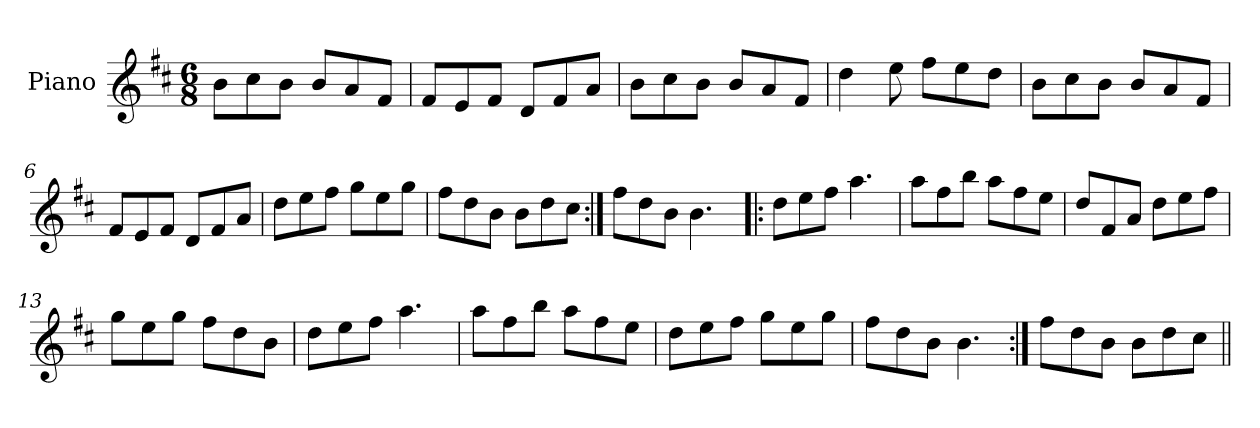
**kern
*part1
*staff1
*I"Piano
*I'Pno
*clefG2
*k[f#c#]
*b:
*M6/8
=1
8b\L
8cc#\
8b\J
8b/L
8a/
8f#/J
=2
8f#/L
8e/
8f#/J
8d/L
8f#/
8a/J
=3
8b\L
8cc#\
8b\J
8b/L
8a/
8f#/J
=4
4dd\
8ee\
8ff#\L
8ee\
8dd\J
=5
8b\L
8cc#\
8b\J
8b/L
8a/
8f#/J
=6
8f#/L
8e/
8f#/J
8d/L
8f#/
8a/J
=7
8dd\L
8ee\
8ff#\J
8gg\L
8ee\
8gg\J
=8
8ff#\L
8dd\
8b\J
8b\L
8dd\
8cc#\J
=9:|!
8ff#\L
8dd\
8b\J
4.b\
=10!|:
8dd\L
8ee\
8ff#\J
4.aa\
=11
8aa\L
8ff#\
8bb\J
8aa\L
8ff#\
8ee\J
=12
8dd/L
8f#/
8a/J
8dd\L
8ee\
8ff#\J
=13
8gg\L
8ee\
8gg\J
8ff#\L
8dd\
8b\J
=14
8dd\L
8ee\
8ff#\J
4.aa\
=15
8aa\L
8ff#\
8bb\J
8aa\L
8ff#\
8ee\J
=16
8dd\L
8ee\
8ff#\J
8gg\L
8ee\
8gg\J
=17
8ff#\L
8dd\
8b\J
4.b\
=18:|!
8ff#\L
8dd\
8b\J
8b\L
8dd\
8cc#\J
=||
*-
